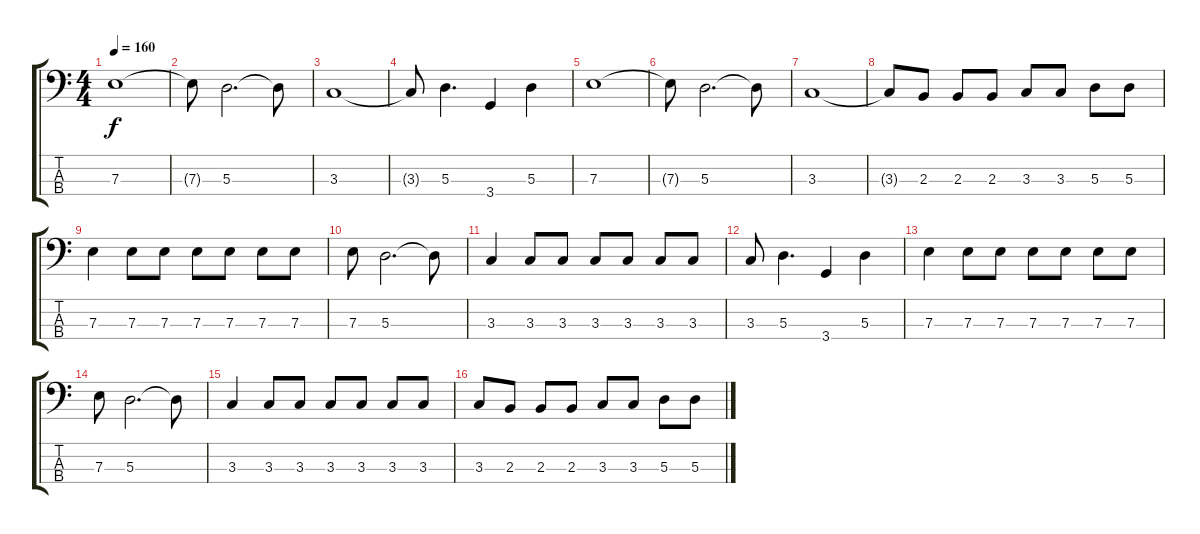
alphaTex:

\track "" {instrument electricbassfinger}
\staff {score tabs}
\tuning (G2 D2 A1 E1) {hide}
\ts (4 4)
\tempo 160
\clef f4
\ks c
7.3.1{dy f} |
7.3{t}.8 5.3.2{d} 5.3{t}.8 |
3.3.1 |
3.3{t}.8 5.3.4{d} 3.4.4 5.3.4 |
7.3.1 |
7.3{t}.8 5.3.2{d} 5.3{t}.8 |
3.3.1 |
3.3{t}.8 2.3.8 2.3.8 2.3.8 3.3.8 3.3.8 5.3.8 5.3.8 |
7.3.4 7.3.8 7.3.8 7.3.8 7.3.8 7.3.8 7.3.8 |
7.3.8 5.3.2{d} 5.3{t}.8 |
3.3.4 3.3.8 3.3.8 3.3.8 3.3.8 3.3.8 3.3.8 |
3.3.8 5.3.4{d} 3.4.4 5.3.4 |
7.3.4 7.3.8 7.3.8 7.3.8 7.3.8 7.3.8 7.3.8 |
7.3.8 5.3.2{d} 5.3{t}.8 |
3.3.4 3.3.8 3.3.8 3.3.8 3.3.8 3.3.8 3.3.8 |
3.3.8 2.3.8 2.3.8 2.3.8 3.3.8 3.3.8 5.3.8 5.3.8
